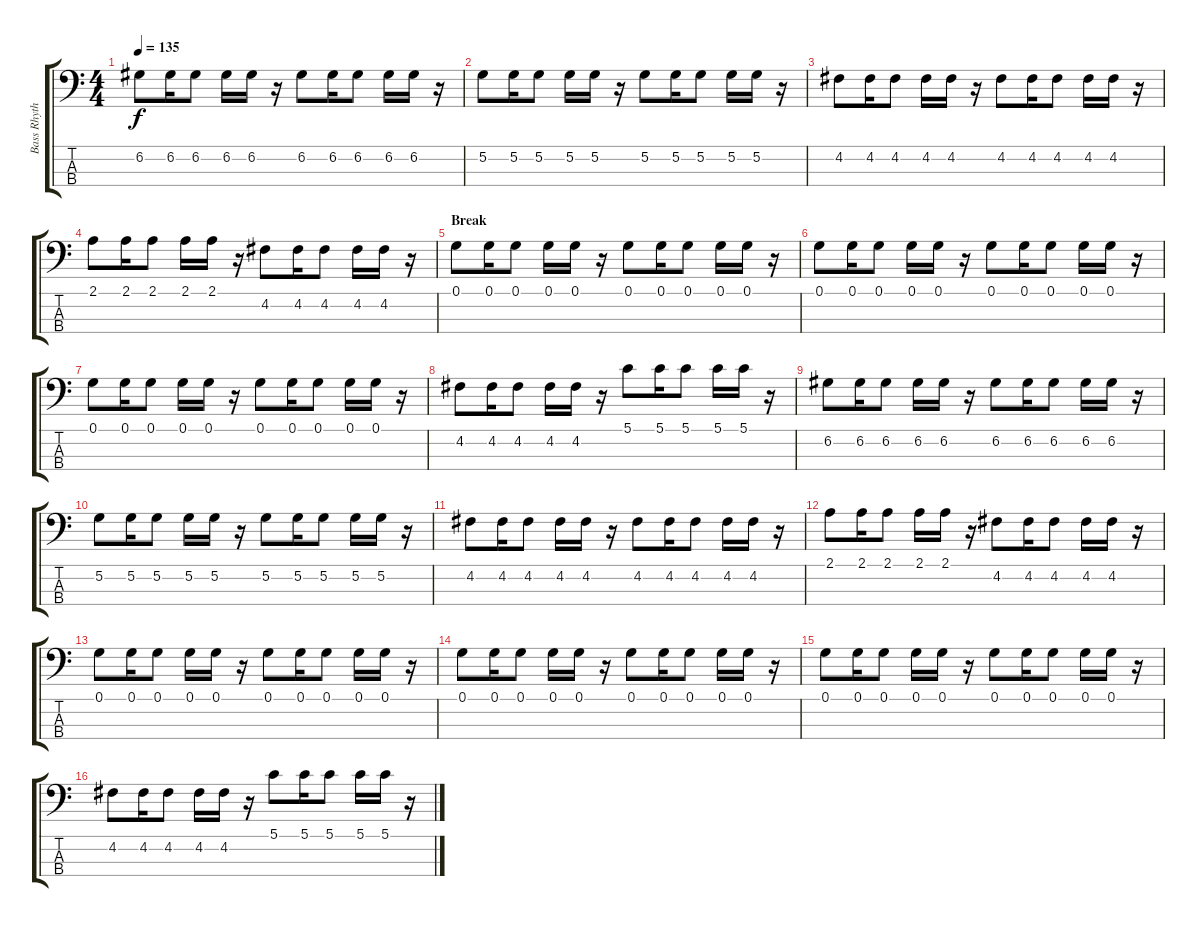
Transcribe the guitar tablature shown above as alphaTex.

\track ("Bass Rhythm High" "Bass Rhyth") {instrument synthbass1}
\staff {score tabs}
\tuning (G2 D2 A1 E1) {hide}
\ts (4 4)
\tempo 135
\clef f4
\ks c
6.2.8{dy f} 6.2.16 6.2.8 6.2.16 6.2.16 r.16 6.2.8 6.2.16 6.2.8 6.2.16 6.2.16 r.16 |
5.2.8 5.2.16 5.2.8 5.2.16 5.2.16 r.16 5.2.8 5.2.16 5.2.8 5.2.16 5.2.16 r.16 |
4.2.8 4.2.16 4.2.8 4.2.16 4.2.16 r.16 4.2.8 4.2.16 4.2.8 4.2.16 4.2.16 r.16 |
2.1.8 2.1.16 2.1.8 2.1.16 2.1.16 r.16 4.2.8 4.2.16 4.2.8 4.2.16 4.2.16 r.16 |
\section ("" "Break")
0.1.8 0.1.16 0.1.8 0.1.16 0.1.16 r.16 0.1.8 0.1.16 0.1.8 0.1.16 0.1.16 r.16 |
0.1.8 0.1.16 0.1.8 0.1.16 0.1.16 r.16 0.1.8 0.1.16 0.1.8 0.1.16 0.1.16 r.16 |
0.1.8 0.1.16 0.1.8 0.1.16 0.1.16 r.16 0.1.8 0.1.16 0.1.8 0.1.16 0.1.16 r.16 |
4.2.8 4.2.16 4.2.8 4.2.16 4.2.16 r.16 5.1.8 5.1.16 5.1.8 5.1.16 5.1.16 r.16 |
6.2.8 6.2.16 6.2.8 6.2.16 6.2.16 r.16 6.2.8 6.2.16 6.2.8 6.2.16 6.2.16 r.16 |
5.2.8 5.2.16 5.2.8 5.2.16 5.2.16 r.16 5.2.8 5.2.16 5.2.8 5.2.16 5.2.16 r.16 |
4.2.8 4.2.16 4.2.8 4.2.16 4.2.16 r.16 4.2.8 4.2.16 4.2.8 4.2.16 4.2.16 r.16 |
2.1.8 2.1.16 2.1.8 2.1.16 2.1.16 r.16 4.2.8 4.2.16 4.2.8 4.2.16 4.2.16 r.16 |
0.1.8 0.1.16 0.1.8 0.1.16 0.1.16 r.16 0.1.8 0.1.16 0.1.8 0.1.16 0.1.16 r.16 |
0.1.8 0.1.16 0.1.8 0.1.16 0.1.16 r.16 0.1.8 0.1.16 0.1.8 0.1.16 0.1.16 r.16 |
0.1.8 0.1.16 0.1.8 0.1.16 0.1.16 r.16 0.1.8 0.1.16 0.1.8 0.1.16 0.1.16 r.16 |
4.2.8 4.2.16 4.2.8 4.2.16 4.2.16 r.16 5.1.8 5.1.16 5.1.8 5.1.16 5.1.16 r.16
